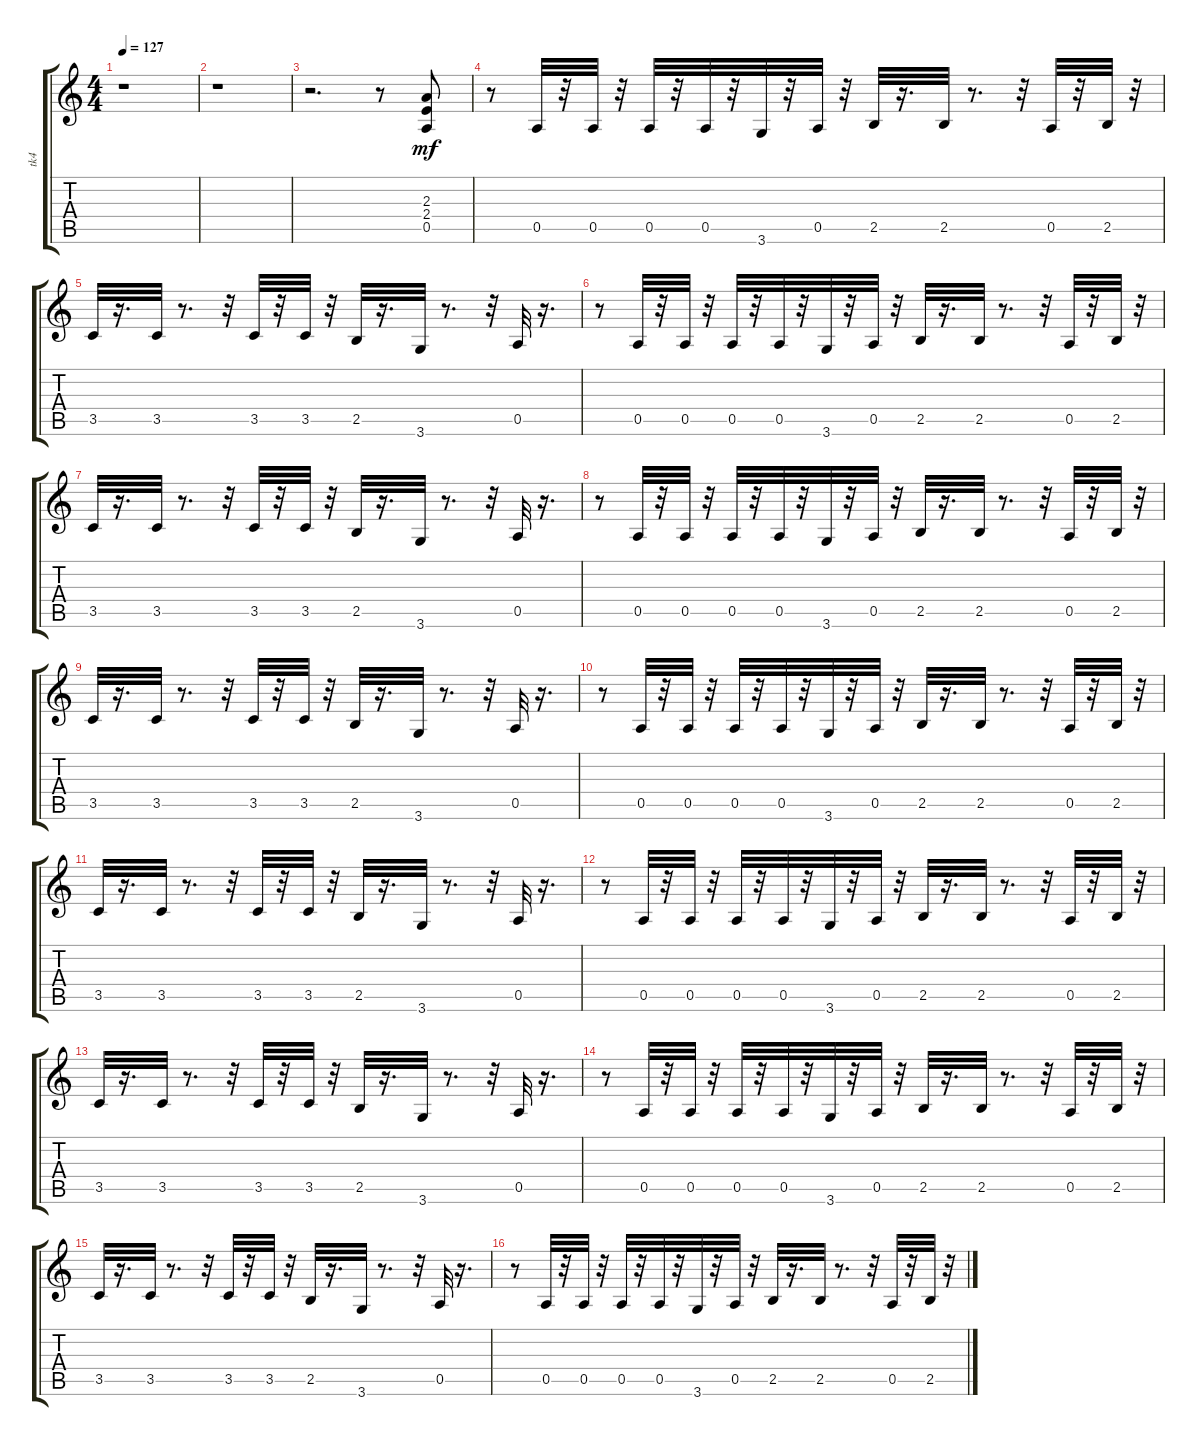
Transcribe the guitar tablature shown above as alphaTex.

\track ("tk4" "tk4") {instrument distortionguitar}
\staff {score tabs}
\tuning (E4 B3 G3 D3 A2 E2) {hide}
\ts (4 4)
\tempo 127
\clef g2
\ks c
r.1{dy mf instrument distortionguitar} |
r.1 |
r.2{d} r.8 (2.3 2.4 0.5).8{balance 16} |
r.8 0.5.32 r.32 0.5.32 r.32 0.5.32 r.32 0.5.32 r.32 3.6.32 r.32 0.5.32 r.32 2.5.32 r.16{d} 2.5.32 r.8{d} r.32 0.5.32 r.32 2.5.32 r.32 |
3.5.32 r.16{d} 3.5.32 r.8{d} r.32 3.5.32 r.32 3.5.32 r.32 2.5.32 r.16{d} 3.6.32 r.8{d} r.32 0.5.32 r.16{d} |
r.8 0.5.32 r.32 0.5.32 r.32 0.5.32 r.32 0.5.32 r.32 3.6.32 r.32 0.5.32 r.32 2.5.32 r.16{d} 2.5.32 r.8{d} r.32 0.5.32 r.32 2.5.32 r.32 |
3.5.32 r.16{d} 3.5.32 r.8{d} r.32 3.5.32 r.32 3.5.32 r.32 2.5.32 r.16{d} 3.6.32 r.8{d} r.32 0.5.32 r.16{d} |
r.8 0.5.32 r.32 0.5.32 r.32 0.5.32 r.32 0.5.32 r.32 3.6.32 r.32 0.5.32 r.32 2.5.32 r.16{d} 2.5.32 r.8{d} r.32 0.5.32 r.32 2.5.32 r.32 |
3.5.32 r.16{d} 3.5.32 r.8{d} r.32 3.5.32 r.32 3.5.32 r.32 2.5.32 r.16{d} 3.6.32 r.8{d} r.32 0.5.32 r.16{d} |
r.8 0.5.32 r.32 0.5.32 r.32 0.5.32 r.32 0.5.32 r.32 3.6.32 r.32 0.5.32 r.32 2.5.32 r.16{d} 2.5.32 r.8{d} r.32 0.5.32 r.32 2.5.32 r.32 |
3.5.32 r.16{d} 3.5.32 r.8{d} r.32 3.5.32 r.32 3.5.32 r.32 2.5.32 r.16{d} 3.6.32 r.8{d} r.32 0.5.32 r.16{d} |
r.8 0.5.32 r.32 0.5.32 r.32 0.5.32 r.32 0.5.32 r.32 3.6.32 r.32 0.5.32 r.32 2.5.32 r.16{d} 2.5.32 r.8{d} r.32 0.5.32 r.32 2.5.32 r.32 |
3.5.32 r.16{d} 3.5.32 r.8{d} r.32 3.5.32 r.32 3.5.32 r.32 2.5.32 r.16{d} 3.6.32 r.8{d} r.32 0.5.32 r.16{d} |
r.8 0.5.32 r.32 0.5.32 r.32 0.5.32 r.32 0.5.32 r.32 3.6.32 r.32 0.5.32 r.32 2.5.32 r.16{d} 2.5.32 r.8{d} r.32 0.5.32 r.32 2.5.32 r.32 |
3.5.32 r.16{d} 3.5.32 r.8{d} r.32 3.5.32 r.32 3.5.32 r.32 2.5.32 r.16{d} 3.6.32 r.8{d} r.32 0.5.32 r.16{d} |
r.8 0.5.32 r.32 0.5.32 r.32 0.5.32 r.32 0.5.32 r.32 3.6.32 r.32 0.5.32 r.32 2.5.32 r.16{d} 2.5.32 r.8{d} r.32 0.5.32 r.32 2.5.32 r.32
